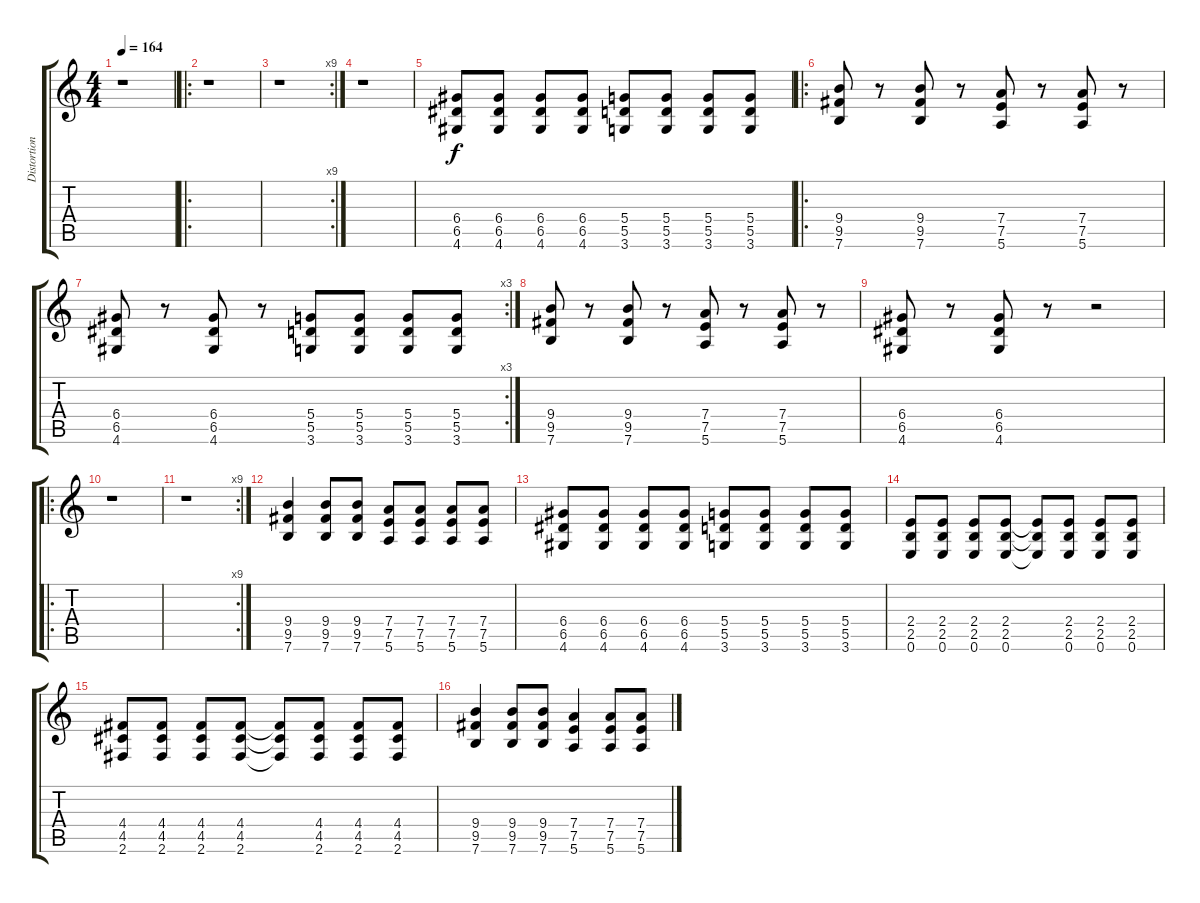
\track ("Distortion Guitar" "Distortion") {instrument distortionguitar}
\staff {score tabs}
\tuning (E4 B3 G3 D3 A2 E2) {hide}
\ts (4 4)
\tempo 164
\clef g2
\ks c
r.1{dy f instrument distortionguitar} |
\ro
r.1 |
\rc 9
r.1 |
r.1 |
(6.4 6.5 4.6).8 (6.4 6.5 4.6).8 (6.4 6.5 4.6).8 (6.4 6.5 4.6).8 (5.4 5.5 3.6).8 (5.4 5.5 3.6).8 (5.4 5.5 3.6).8 (5.4 5.5 3.6).8 |
\ro
(9.4 9.5 7.6).8 r.8 (9.4 9.5 7.6).8 r.8 (7.4 7.5 5.6).8 r.8 (7.4 7.5 5.6).8 r.8 |
\rc 3
(6.4 6.5 4.6).8 r.8 (6.4 6.5 4.6).8 r.8 (5.4 5.5 3.6).8 (5.4 5.5 3.6).8 (5.4 5.5 3.6).8 (5.4 5.5 3.6).8 |
(9.4 9.5 7.6).8 r.8 (9.4 9.5 7.6).8 r.8 (7.4 7.5 5.6).8 r.8 (7.4 7.5 5.6).8 r.8 |
(6.4 6.5 4.6).8 r.8 (6.4 6.5 4.6).8 r.8 r.2 |
\ro
r.1 |
\rc 9
r.1 |
(9.4 9.5 7.6).4 (9.4 9.5 7.6).8 (9.4 9.5 7.6).8 (7.4 7.5 5.6).8 (7.4 7.5 5.6).8 (7.4 7.5 5.6).8 (7.4 7.5 5.6).8 |
(6.4 6.5 4.6).8 (6.4 6.5 4.6).8 (6.4 6.5 4.6).8 (6.4 6.5 4.6).8 (5.4 5.5 3.6).8 (5.4 5.5 3.6).8 (5.4 5.5 3.6).8 (5.4 5.5 3.6).8 |
(2.4 2.5 0.6).8 (2.4 2.5 0.6).8 (2.4 2.5 0.6).8 (2.4 2.5 0.6).8 (2.4{t} 2.5{t} 0.6{t}).8 (2.4 2.5 0.6).8 (2.4 2.5 0.6).8 (2.4 2.5 0.6).8 |
(4.4 4.5 2.6).8 (4.4 4.5 2.6).8 (4.4 4.5 2.6).8 (4.4 4.5 2.6).8 (4.4{t} 4.5{t} 2.6{t}).8 (4.4 4.5 2.6).8 (4.4 4.5 2.6).8 (4.4 4.5 2.6).8 |
(9.4 9.5 7.6).4 (9.4 9.5 7.6).8 (9.4 9.5 7.6).8 (7.4 7.5 5.6).4 (7.4 7.5 5.6).8 (7.4 7.5 5.6).8
